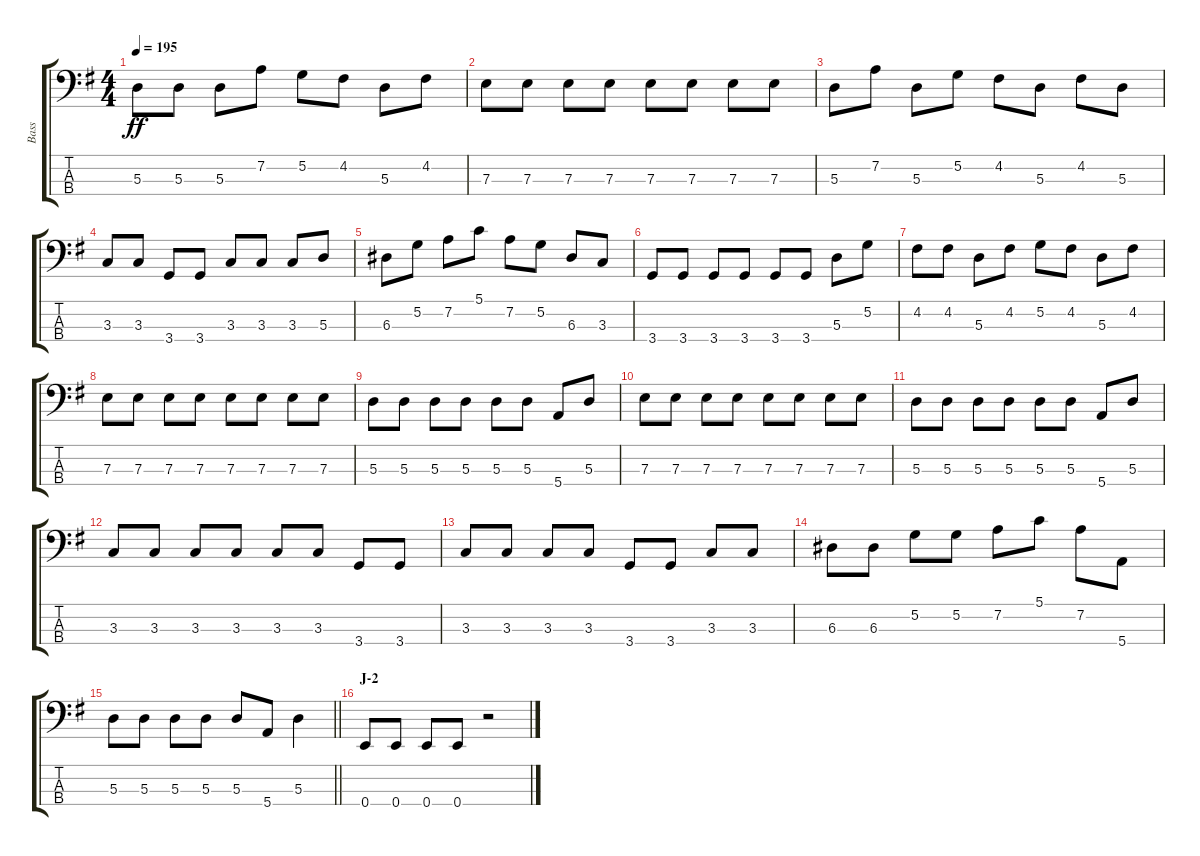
\track ("Bass" "Bass") {instrument electricbasspick}
\staff {score tabs}
\tuning (G2 D2 A1 E1) {hide}
\ts (4 4)
\tempo 195
\clef f4
\ks g
5.3.8{dy ff} 5.3.8 5.3.8 7.2.8 5.2.8 4.2.8 5.3.8 4.2.8 |
7.3.8 7.3.8 7.3.8 7.3.8 7.3.8 7.3.8 7.3.8 7.3.8 |
5.3.8 7.2.8 5.3.8 5.2.8 4.2.8 5.3.8 4.2.8 5.3.8 |
3.3.8 3.3.8 3.4.8 3.4.8 3.3.8 3.3.8 3.3.8 5.3.8 |
6.3.8 5.2.8 7.2.8 5.1.8 7.2.8 5.2.8 6.3.8 3.3.8 |
3.4.8 3.4.8 3.4.8 3.4.8 3.4.8 3.4.8 5.3.8 5.2.8 |
4.2.8 4.2.8 5.3.8 4.2.8 5.2.8 4.2.8 5.3.8 4.2.8 |
7.3.8 7.3.8 7.3.8 7.3.8 7.3.8 7.3.8 7.3.8 7.3.8 |
5.3.8 5.3.8 5.3.8 5.3.8 5.3.8 5.3.8 5.4.8 5.3.8 |
7.3.8 7.3.8 7.3.8 7.3.8 7.3.8 7.3.8 7.3.8 7.3.8 |
5.3.8 5.3.8 5.3.8 5.3.8 5.3.8 5.3.8 5.4.8 5.3.8 |
3.3.8 3.3.8 3.3.8 3.3.8 3.3.8 3.3.8 3.4.8 3.4.8 |
3.3.8 3.3.8 3.3.8 3.3.8 3.4.8 3.4.8 3.3.8 3.3.8 |
6.3.8 6.3.8 5.2.8 5.2.8 7.2.8 5.1.8 7.2.8 5.4.8 |
\barLineRight lightlight
5.3.8 5.3.8 5.3.8 5.3.8 5.3.8 5.4.8 5.3.4 |
\section ("" "J-2")
0.4.8 0.4.8 0.4.8 0.4.8 r.2
